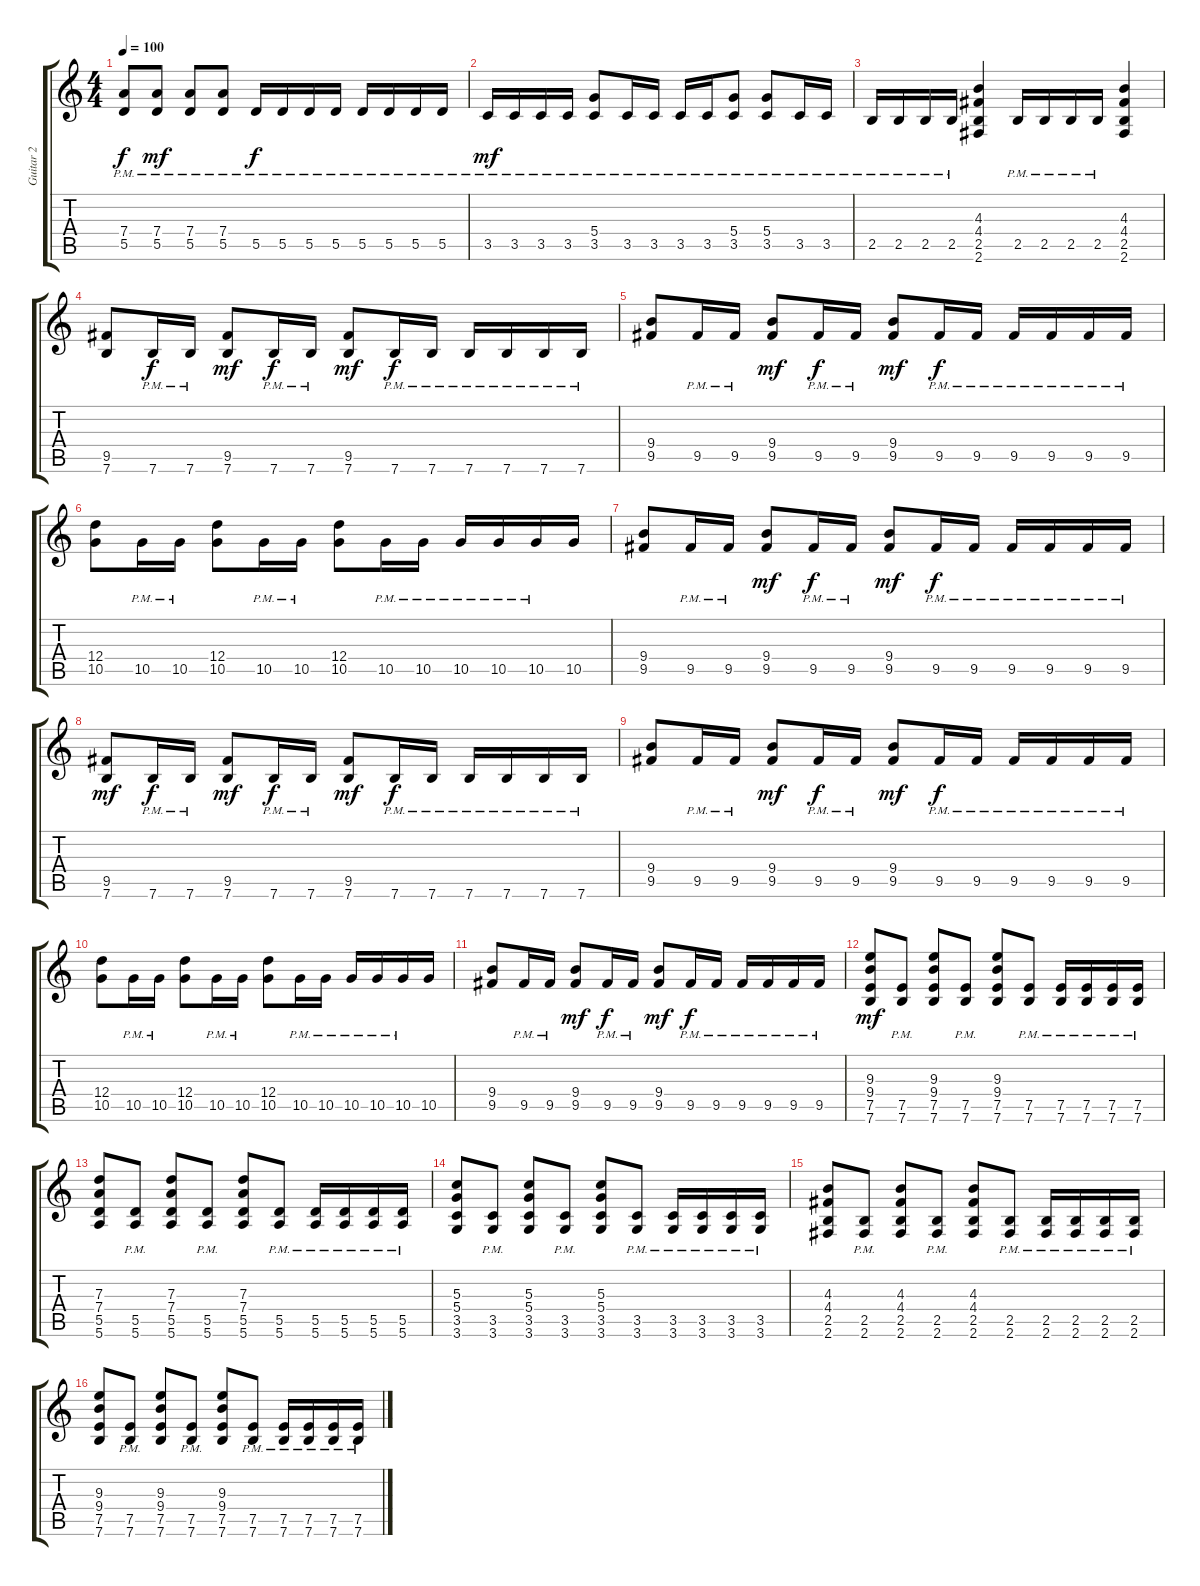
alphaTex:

\track ("Guitar 2" "Guitar 2") {instrument distortionguitar}
\staff {score tabs}
\tuning (E4 B3 G3 D3 A2 E2) {hide}
\ts (4 4)
\tempo 100
\clef g2
\ks c
(7.4{pm} 5.5{pm}).8{dy f} (7.4{pm} 5.5{pm}).8{dy mf} (7.4{pm} 5.5{pm}).8 (7.4{pm} 5.5{pm}).8 5.5{pm}.16{dy f} 5.5{pm}.16 5.5{pm}.16 5.5{pm}.16 5.5{pm}.16 5.5{pm}.16 5.5{pm}.16 5.5{pm}.16 |
3.5{pm}.16{dy mf} 3.5{pm}.16 3.5{pm}.16 3.5{pm}.16 (5.4{pm} 3.5{pm}).8 3.5{pm}.16 3.5{pm}.16 3.5{pm}.16 3.5{pm}.16 (5.4{pm} 3.5{pm}).8 (5.4{pm} 3.5{pm}).8 3.5{pm}.16 3.5{pm}.16 |
2.5{pm}.16 2.5{pm}.16 2.5{pm}.16 2.5{pm}.16 (4.3 4.4 2.5 2.6).4 2.5{pm}.16 2.5{pm}.16 2.5{pm}.16 2.5{pm}.16 (4.3 4.4 2.5 2.6).4 |
(9.5 7.6).8 7.6{pm}.16{dy f} 7.6{pm}.16 (9.5 7.6).8{dy mf} 7.6{pm}.16{dy f} 7.6{pm}.16 (9.5 7.6).8{dy mf} 7.6{pm}.16{dy f} 7.6{pm}.16 7.6{pm}.16 7.6{pm}.16 7.6{pm}.16 7.6{pm}.16 |
(9.4 9.5).8 9.5{pm}.16 9.5{pm}.16 (9.4 9.5).8{dy mf} 9.5{pm}.16{dy f} 9.5{pm}.16 (9.4 9.5).8{dy mf} 9.5{pm}.16{dy f} 9.5{pm}.16 9.5{pm}.16 9.5{pm}.16 9.5{pm}.16 9.5{pm}.16 |
(12.4 10.5).8 10.5{pm}.16 10.5{pm}.16 (12.4 10.5).8 10.5{pm}.16 10.5{pm}.16 (12.4 10.5).8 10.5{pm}.16 10.5{pm}.16 10.5{pm}.16 10.5{pm}.16 10.5{pm}.16 10.5.16 |
(9.4 9.5).8 9.5{pm}.16 9.5{pm}.16 (9.4 9.5).8{dy mf} 9.5{pm}.16{dy f} 9.5{pm}.16 (9.4 9.5).8{dy mf} 9.5{pm}.16{dy f} 9.5{pm}.16 9.5{pm}.16 9.5{pm}.16 9.5{pm}.16 9.5{pm}.16 |
(9.5 7.6).8{dy mf} 7.6{pm}.16{dy f} 7.6{pm}.16 (9.5 7.6).8{dy mf} 7.6{pm}.16{dy f} 7.6{pm}.16 (9.5 7.6).8{dy mf} 7.6{pm}.16{dy f} 7.6{pm}.16 7.6{pm}.16 7.6{pm}.16 7.6{pm}.16 7.6{pm}.16 |
(9.4 9.5).8 9.5{pm}.16 9.5{pm}.16 (9.4 9.5).8{dy mf} 9.5{pm}.16{dy f} 9.5{pm}.16 (9.4 9.5).8{dy mf} 9.5{pm}.16{dy f} 9.5{pm}.16 9.5{pm}.16 9.5{pm}.16 9.5{pm}.16 9.5{pm}.16 |
(12.4 10.5).8 10.5{pm}.16 10.5{pm}.16 (12.4 10.5).8 10.5{pm}.16 10.5{pm}.16 (12.4 10.5).8 10.5{pm}.16 10.5{pm}.16 10.5{pm}.16 10.5{pm}.16 10.5{pm}.16 10.5.16 |
(9.4 9.5).8 9.5{pm}.16 9.5{pm}.16 (9.4 9.5).8{dy mf} 9.5{pm}.16{dy f} 9.5{pm}.16 (9.4 9.5).8{dy mf} 9.5{pm}.16{dy f} 9.5{pm}.16 9.5{pm}.16 9.5{pm}.16 9.5{pm}.16 9.5{pm}.16 |
(9.3 9.4 7.5 7.6).8{dy mf} (7.5{pm} 7.6{pm}).8 (9.3 9.4 7.5 7.6).8 (7.5{pm} 7.6{pm}).8 (9.3 9.4 7.5 7.6).8 (7.5{pm} 7.6{pm}).8 (7.5{pm} 7.6{pm}).16 (7.5{pm} 7.6{pm}).16 (7.5{pm} 7.6{pm}).16 (7.5{pm} 7.6{pm}).16 |
(7.3 7.4 5.5 5.6).8 (5.5{pm} 5.6{pm}).8 (7.3 7.4 5.5 5.6).8 (5.5{pm} 5.6{pm}).8 (7.3 7.4 5.5 5.6).8 (5.5{pm} 5.6{pm}).8 (5.5{pm} 5.6{pm}).16 (5.5{pm} 5.6{pm}).16 (5.5{pm} 5.6{pm}).16 (5.5{pm} 5.6{pm}).16 |
(5.3 5.4 3.5 3.6).8 (3.5{pm} 3.6{pm}).8 (5.3 5.4 3.5 3.6).8 (3.5{pm} 3.6{pm}).8 (5.3 5.4 3.5 3.6).8 (3.5{pm} 3.6{pm}).8 (3.5{pm} 3.6{pm}).16 (3.5{pm} 3.6{pm}).16 (3.5{pm} 3.6{pm}).16 (3.5{pm} 3.6{pm}).16 |
(4.3 4.4 2.5 2.6).8 (2.5{pm} 2.6{pm}).8 (4.3 4.4 2.5 2.6).8 (2.5{pm} 2.6{pm}).8 (4.3 4.4 2.5 2.6).8 (2.5{pm} 2.6{pm}).8 (2.5{pm} 2.6{pm}).16 (2.5{pm} 2.6{pm}).16 (2.5{pm} 2.6{pm}).16 (2.5{pm} 2.6{pm}).16 |
(9.3 9.4 7.5 7.6).8 (7.5{pm} 7.6{pm}).8 (9.3 9.4 7.5 7.6).8 (7.5{pm} 7.6{pm}).8 (9.3 9.4 7.5 7.6).8 (7.5{pm} 7.6{pm}).8 (7.5{pm} 7.6{pm}).16 (7.5{pm} 7.6{pm}).16 (7.5{pm} 7.6{pm}).16 (7.5{pm} 7.6{pm}).16
